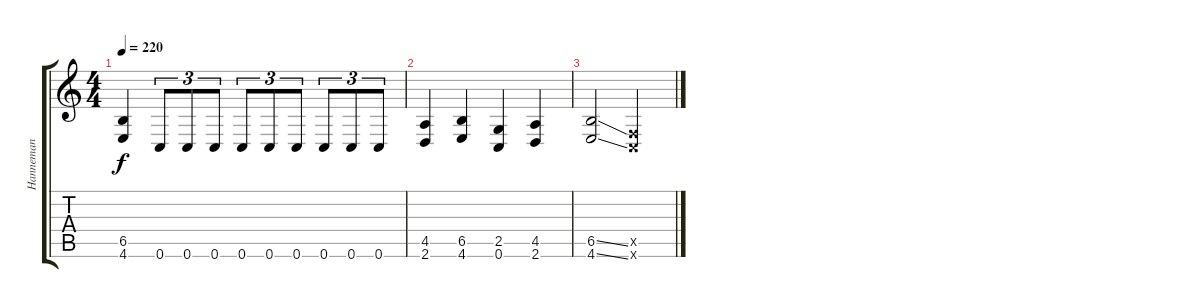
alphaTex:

\track ("Hanneman" "Hanneman") {instrument distortionguitar}
\staff {score tabs}
\tuning (C4 G3 Eb3 Bb2 F2 C2) {hide}
\ts (4 4)
\tempo 220
\clef g2
\ks c
(6.5 4.6).4{dy f} 0.6.8{tu (3 2)} 0.6.8{tu (3 2)} 0.6.8{tu (3 2)} 0.6.8{tu (3 2)} 0.6.8{tu (3 2)} 0.6.8{tu (3 2)} 0.6.8{tu (3 2)} 0.6.8{tu (3 2)} 0.6.8{tu (3 2)} |
(4.5 2.6).4 (6.5 4.6).4 (2.5 0.6).4 (4.5 2.6).4 |
(6.5{ss} 4.6{ss}).2 (0.5{x} 0.6{x}).2
